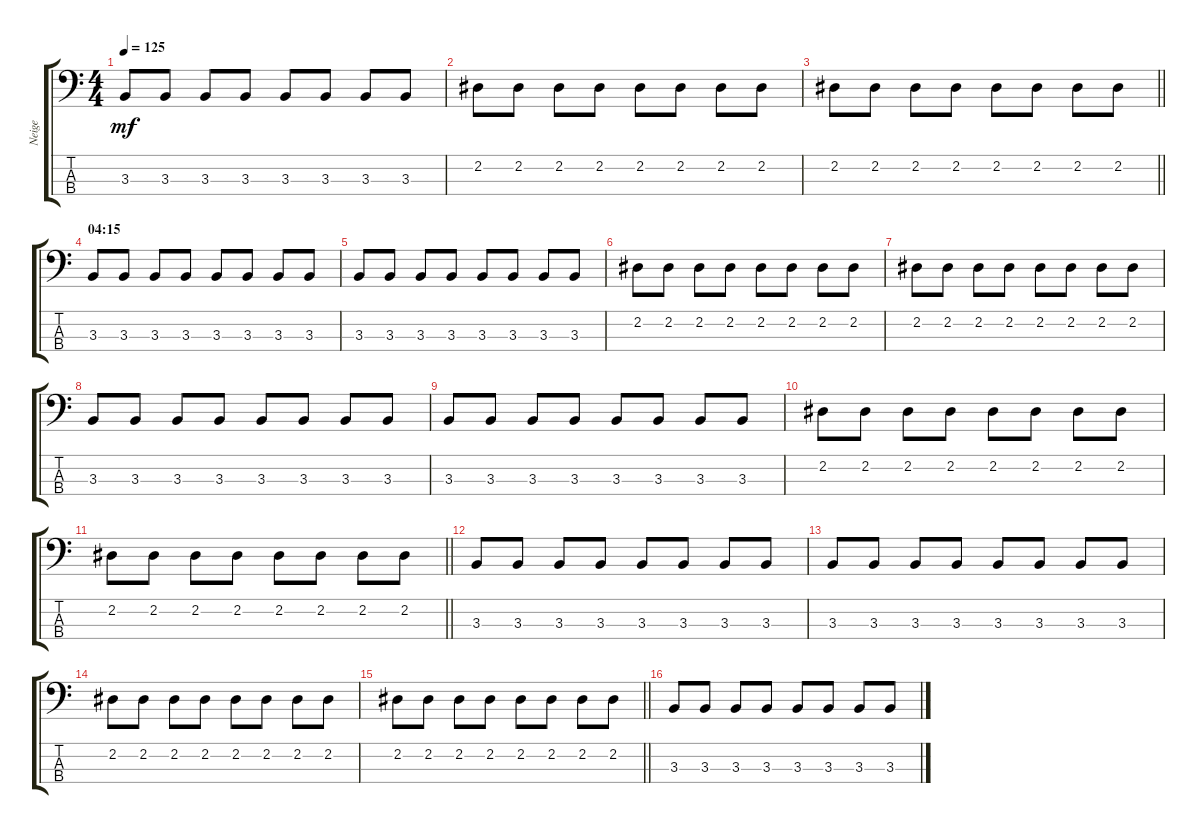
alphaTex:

\track ("Neige" "Neige") {instrument electricbassfinger}
\staff {score tabs}
\tuning (Gb2 Db2 Ab1 Eb1) {hide}
\ts (4 4)
\tempo 125
\clef f4
\ks c
3.3.8{dy mf} 3.3.8 3.3.8 3.3.8 3.3.8 3.3.8 3.3.8 3.3.8 |
2.2.8 2.2.8 2.2.8 2.2.8 2.2.8 2.2.8 2.2.8 2.2.8 |
\barLineRight lightlight
2.2.8 2.2.8 2.2.8 2.2.8 2.2.8 2.2.8 2.2.8 2.2.8 |
\section ("" "04:15")
3.3.8 3.3.8 3.3.8 3.3.8 3.3.8 3.3.8 3.3.8 3.3.8 |
3.3.8 3.3.8 3.3.8 3.3.8 3.3.8 3.3.8 3.3.8 3.3.8 |
2.2.8 2.2.8 2.2.8 2.2.8 2.2.8 2.2.8 2.2.8 2.2.8 |
2.2.8 2.2.8 2.2.8 2.2.8 2.2.8 2.2.8 2.2.8 2.2.8 |
3.3.8 3.3.8 3.3.8 3.3.8 3.3.8 3.3.8 3.3.8 3.3.8 |
3.3.8 3.3.8 3.3.8 3.3.8 3.3.8 3.3.8 3.3.8 3.3.8 |
2.2.8 2.2.8 2.2.8 2.2.8 2.2.8 2.2.8 2.2.8 2.2.8 |
\barLineRight lightlight
2.2.8 2.2.8 2.2.8 2.2.8 2.2.8 2.2.8 2.2.8 2.2.8 |
3.3.8 3.3.8 3.3.8 3.3.8 3.3.8 3.3.8 3.3.8 3.3.8 |
3.3.8 3.3.8 3.3.8 3.3.8 3.3.8 3.3.8 3.3.8 3.3.8 |
2.2.8 2.2.8 2.2.8 2.2.8 2.2.8 2.2.8 2.2.8 2.2.8 |
\barLineRight lightlight
2.2.8 2.2.8 2.2.8 2.2.8 2.2.8 2.2.8 2.2.8 2.2.8 |
3.3.8 3.3.8 3.3.8 3.3.8 3.3.8 3.3.8 3.3.8 3.3.8
